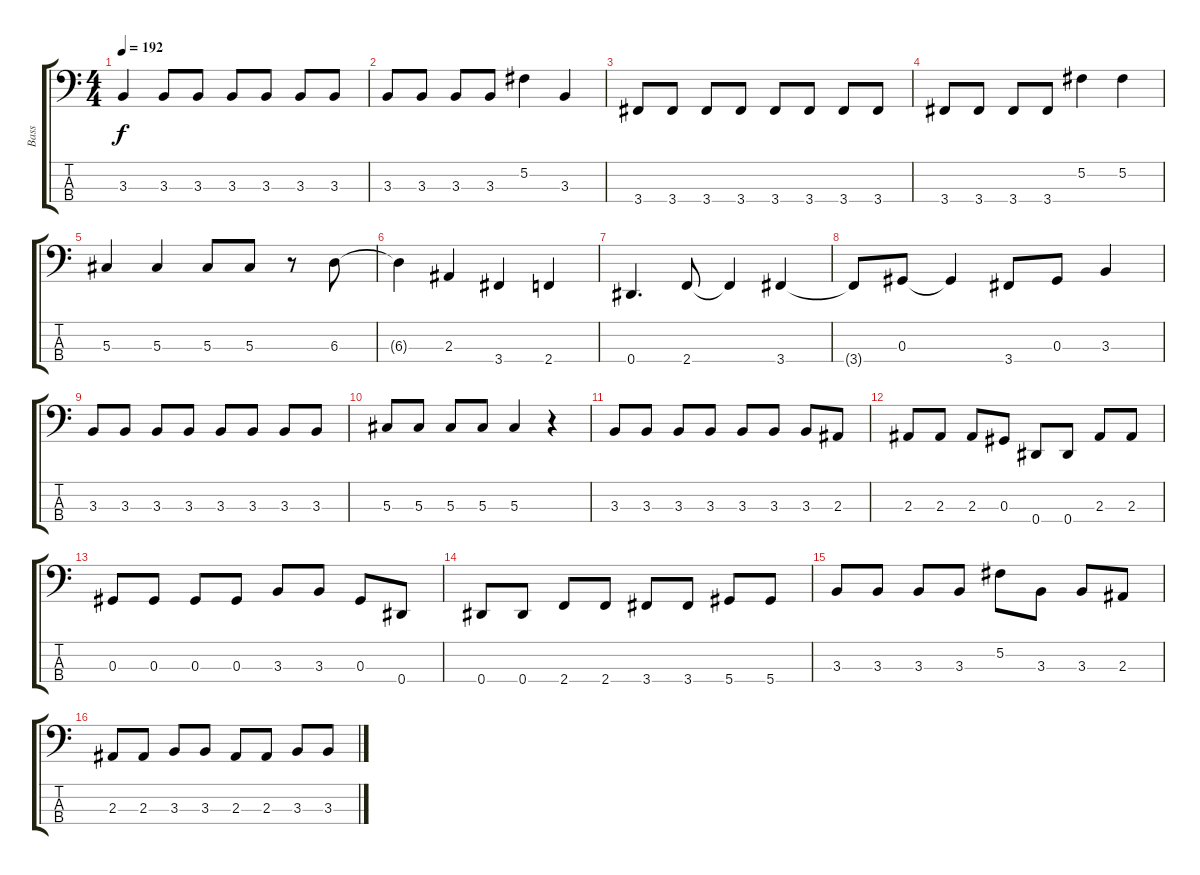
\track ("Bass" "Bass") {instrument electricbasspick}
\staff {score tabs}
\tuning (Gb2 Db2 Ab1 Eb1) {hide}
\ts (4 4)
\tempo 192
\clef f4
\ks c
3.3.4{dy f} 3.3.8 3.3.8 3.3.8 3.3.8 3.3.8 3.3.8 |
3.3.8 3.3.8 3.3.8 3.3.8 5.2.4 3.3.4 |
3.4.8 3.4.8 3.4.8 3.4.8 3.4.8 3.4.8 3.4.8 3.4.8 |
3.4.8 3.4.8 3.4.8 3.4.8 5.2.4 5.2.4 |
5.3.4 5.3.4 5.3.8 5.3.8 r.8 6.3.8 |
6.3{t}.4 2.3.4 3.4.4 2.4.4 |
0.4.4{d} 2.4.8 2.4{t}.4 3.4.4 |
3.4{t}.8 0.3.8 0.3{t}.4 3.4.8 0.3.8 3.3.4 |
3.3.8 3.3.8 3.3.8 3.3.8 3.3.8 3.3.8 3.3.8 3.3.8 |
5.3.8 5.3.8 5.3.8 5.3.8 5.3.4 r.4 |
3.3.8 3.3.8 3.3.8 3.3.8 3.3.8 3.3.8 3.3.8 2.3.8 |
2.3.8 2.3.8 2.3.8 0.3.8 0.4.8 0.4.8 2.3.8 2.3.8 |
0.3.8 0.3.8 0.3.8 0.3.8 3.3.8 3.3.8 0.3.8 0.4.8 |
0.4.8 0.4.8 2.4.8 2.4.8 3.4.8 3.4.8 5.4.8 5.4.8 |
3.3.8 3.3.8 3.3.8 3.3.8 5.2.8 3.3.8 3.3.8 2.3.8 |
2.3.8 2.3.8 3.3.8 3.3.8 2.3.8 2.3.8 3.3.8 3.3.8
